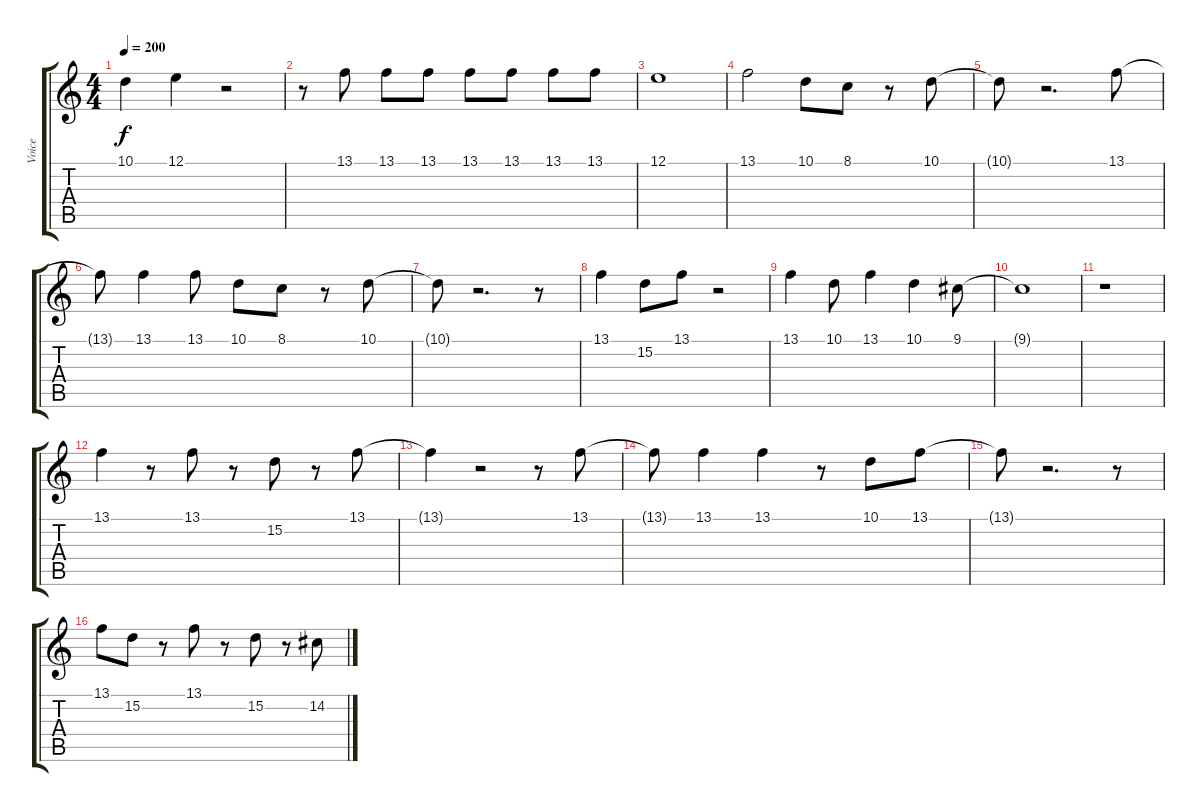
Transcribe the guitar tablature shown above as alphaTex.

\track ("Voice" "Voice") {instrument vibraphone}
\staff {score tabs}
\tuning (E4 B3 G3 D3 A2 E2) {hide}
\ts (4 4)
\tempo 200
\clef g2
\ks c
10.1.4{dy f} 12.1.4 r.2 |
r.8 13.1.8 13.1.8 13.1.8 13.1.8 13.1.8 13.1.8 13.1.8 |
12.1.1 |
13.1.2 10.1.8 8.1.8 r.8 10.1.8 |
10.1{t}.8 r.2{d} 13.1.8 |
13.1{t}.8 13.1.4 13.1.8 10.1.8 8.1.8 r.8 10.1.8 |
10.1{t}.8 r.2{d} r.8 |
13.1.4 15.2.8 13.1.8 r.2 |
13.1.4 10.1.8 13.1.4 10.1.4 9.1.8 |
9.1{t}.1 |
r.1 |
13.1.4 r.8 13.1.8 r.8 15.2.8 r.8 13.1.8 |
13.1{t}.4 r.2 r.8 13.1.8 |
13.1{t}.8 13.1.4 13.1.4 r.8 10.1.8 13.1.8 |
13.1{t}.8 r.2{d} r.8 |
13.1.8 15.2.8 r.8 13.1.8 r.8 15.2.8 r.8 14.2.8
